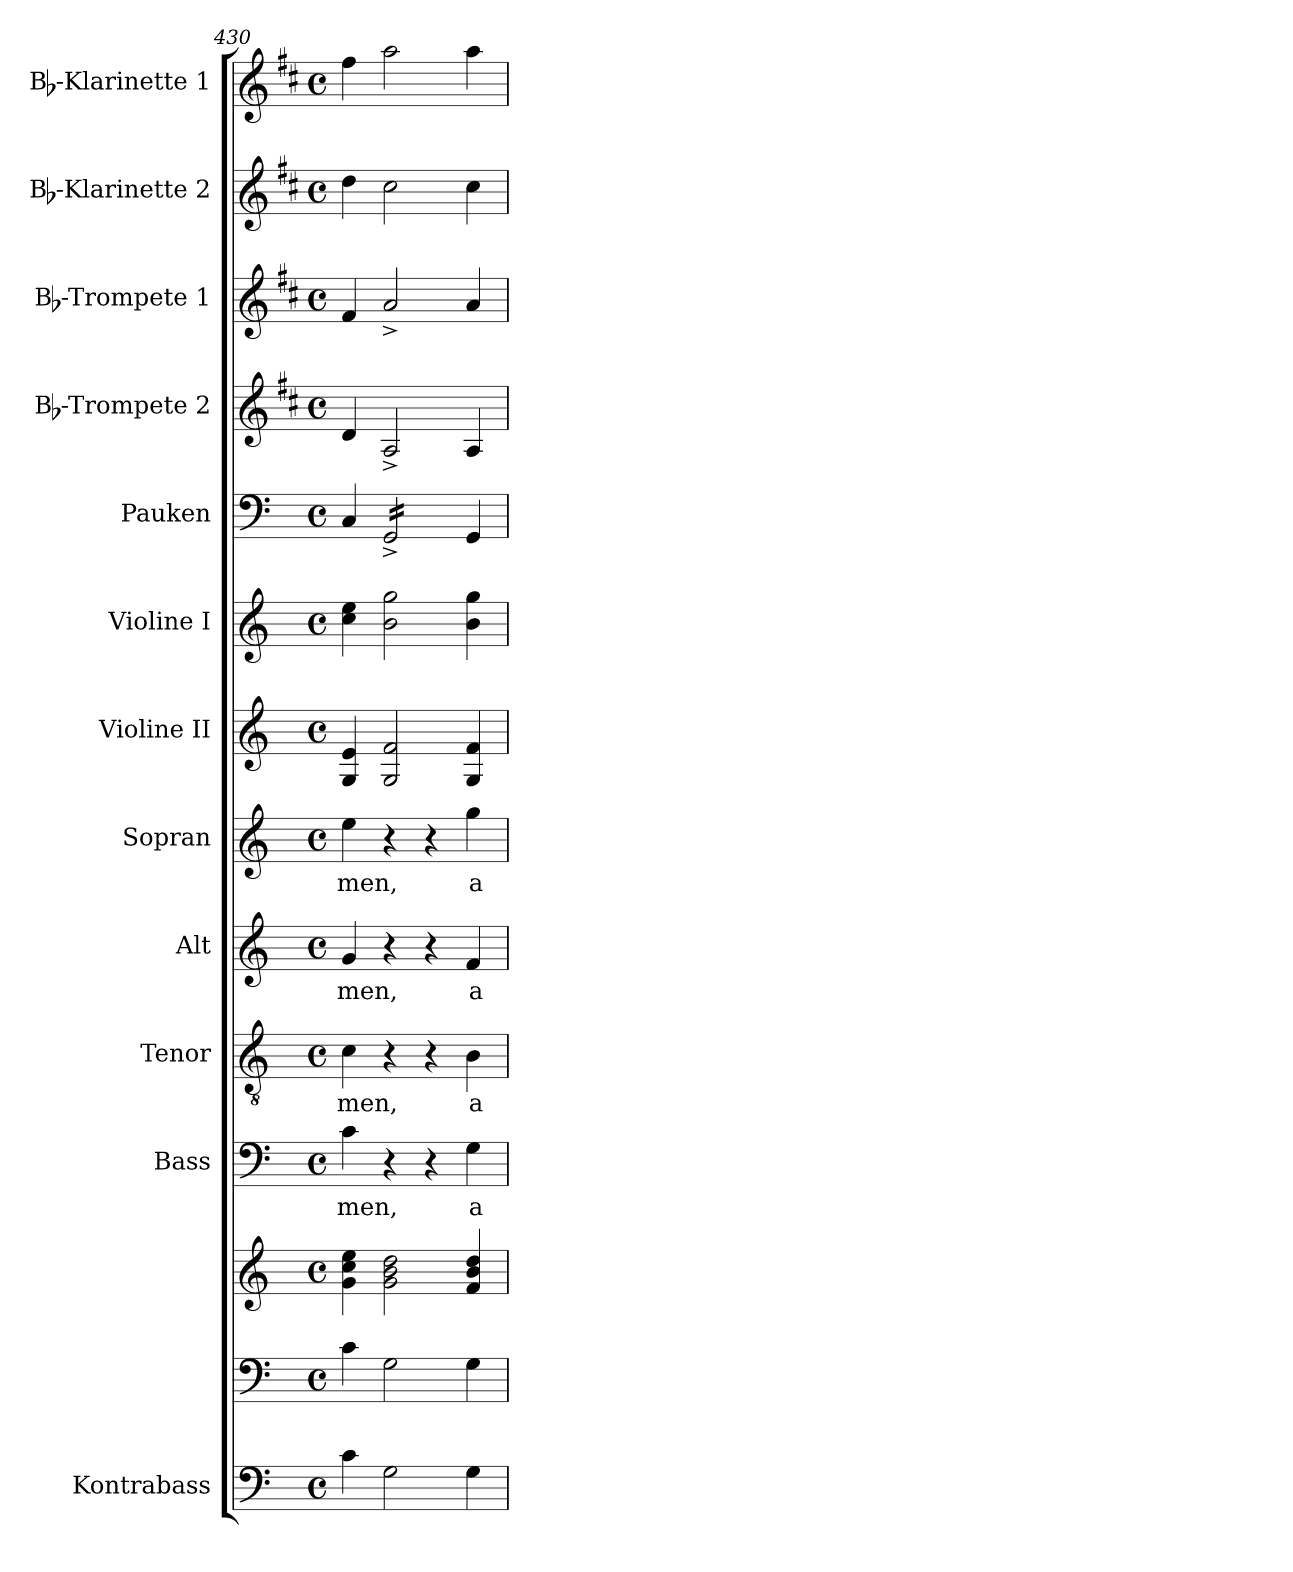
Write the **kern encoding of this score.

**kern	**kern	**kern	**kern	**text	**kern	**text	**kern	**text	**kern	**text	**kern	**kern	**kern	**kern	**kern	**kern	**kern
*part13	*part12	*part12	*part11	*part11	*part10	*part10	*part9	*part9	*part8	*part8	*part7	*part6	*part5	*part4	*part3	*part2	*part1
*staff14	*staff13	*staff12	*staff11	*staff11	*staff10	*staff10	*staff9	*staff9	*staff8	*staff8	*staff7	*staff6	*staff5	*staff4	*staff3	*staff2	*staff1
*I"Kontrabass	*	*	*I"Bass	*	*I"Tenor	*	*I"Alt	*	*I"Sopran	*	*I"Violine II	*I"Violine I	*I"Pauken	*I"Bb-Trompete 2	*I"Bb-Trompete 1	*I"Bb-Klarinette 2	*I"Bb-Klarinette 1
*I'Kb.	*	*	*I'B.	*	*I'T.	*	*I'A.	*	*I'S.	*	*I'Vl. II	*I'Vl. I	*I'Pk.	*I'Bb Trp. 2	*I'Bb Trp. 1	*I'Bb Kl. 2	*I'Bb Kl. 1
*clefF4	*clefF4	*clefG2	*clefF4	*	*clefGv2	*	*clefG2	*	*clefG2	*	*clefG2	*clefG2	*clefF4	*clefG2	*clefG2	*clefG2	*clefG2
*ITrd7c12	*	*	*	*	*	*	*	*	*	*	*	*	*	*ITrd1c2	*ITrd1c2	*ITrd1c2	*ITrd1c2
*k[]	*k[]	*k[]	*k[]	*	*k[]	*	*k[]	*	*k[]	*	*k[]	*k[]	*k[]	*k[]	*k[]	*k[]	*k[]
*C:	*C:	*C:	*C:	*	*C:	*	*C:	*	*C:	*	*C:	*C:	*C:	*C:	*C:	*C:	*C:
*M4/4	*M4/4	*M4/4	*M4/4	*	*M4/4	*	*M4/4	*	*M4/4	*	*M4/4	*M4/4	*M4/4	*M4/4	*M4/4	*M4/4	*M4/4
*met(c)	*met(c)	*met(c)	*met(c)	*	*met(c)	*	*met(c)	*	*met(c)	*	*met(c)	*met(c)	*met(c)	*met(c)	*met(c)	*met(c)	*met(c)
=430	=430	=430	=430	=430	=430	=430	=430	=430	=430	=430	=430	=430	=430	=430	=430	=430	=430
!	!	!	!	!LO:LY:b	!	!LO:LY:b	!	!LO:LY:b	!	!LO:LY:b	!	!	!	!	!	!	!
4C\	4c\	4g\ 4cc\ 4ee\	4c\	-men,	4c\	-men,	4g/	-men,	4ee\	-men,	4G/ 4e/	4cc\ 4ee\	4C/	4c/	4e/	4cc\	4ee\
*	*	*	*	*	*	*	*	*	*	*	*	*	*tremolo	*	*	*	*
2GG\	2G\	2g\ 2b\ 2dd\	4r	.	4r	.	4r	.	4r	.	2G/ 2f/	2b\ 2gg\	16GG^</LL	2G^</	2g^</	2b\	2gg\
.	.	.	.	.	.	.	.	.	.	.	.	.	16GG^</	.	.	.	.
.	.	.	.	.	.	.	.	.	.	.	.	.	16GG^</	.	.	.	.
.	.	.	.	.	.	.	.	.	.	.	.	.	16GG^</	.	.	.	.
.	.	.	4r	.	4r	.	4r	.	4r	.	.	.	16GG^</	.	.	.	.
.	.	.	.	.	.	.	.	.	.	.	.	.	16GG^</	.	.	.	.
.	.	.	.	.	.	.	.	.	.	.	.	.	16GG^</	.	.	.	.
.	.	.	.	.	.	.	.	.	.	.	.	.	16GG^</JJ	.	.	.	.
*	*	*	*	*	*	*	*	*	*	*	*	*	*Xtremolo	*	*	*	*
!	!	!	!	!LO:LY:b	!	!LO:LY:b	!	!LO:LY:b	!	!LO:LY:b	!	!	!	!	!	!	!
4GG\	4G\	4f/ 4b/ 4dd/	4G\	a-	4B\	a-	4f/	a-	4gg\	a-	4G/ 4f/	4b\ 4gg\	4GG/	4G/	4g/	4b\	4gg\
=	=	=	=	=	=	=	=	=	=	=	=	=	=	=	=	=	=
*-	*-	*-	*-	*-	*-	*-	*-	*-	*-	*-	*-	*-	*-	*-	*-	*-	*-
